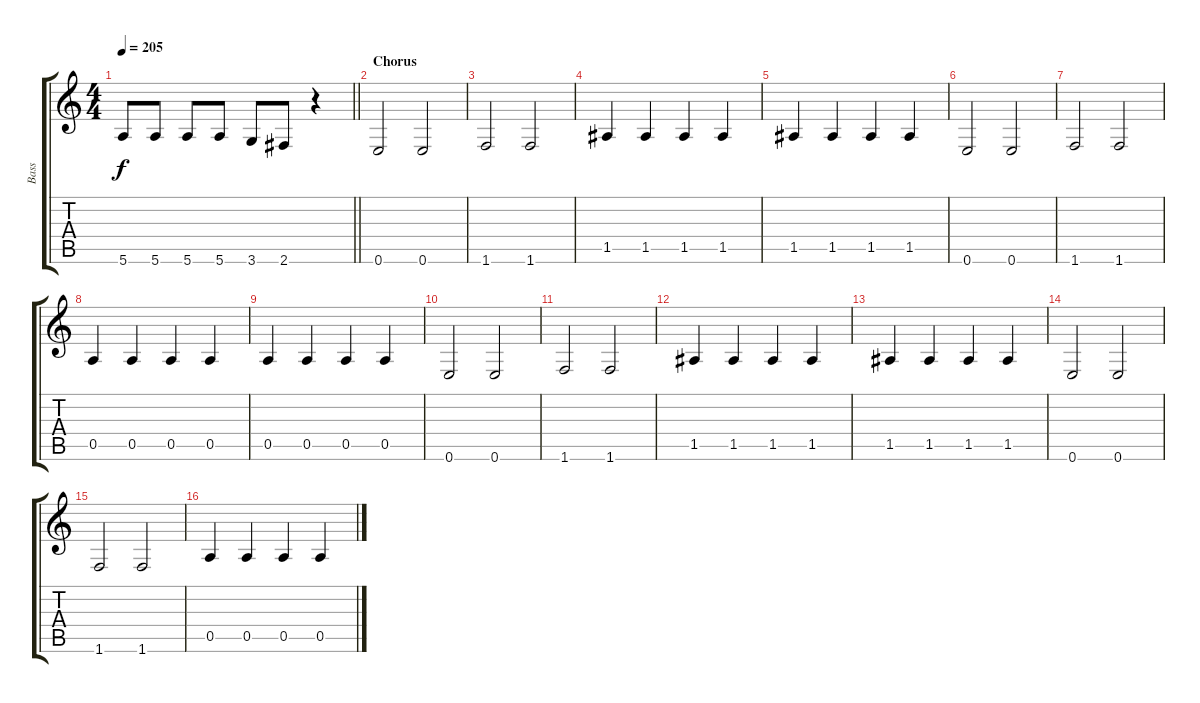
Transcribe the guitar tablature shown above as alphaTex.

\track ("Bass" "Bass") {instrument electricbassfinger}
\staff {score tabs}
\tuning (E4 B3 G3 D3 A2 E2) {hide}
\ts (4 4)
\tempo 205
\clef g2
\barLineRight lightlight
\ks c
5.6.8{dy f} 5.6.8 5.6.8 5.6.8 3.6.8 2.6.8 r.4 |
\section ("" "Chorus")
0.6.2 0.6.2 |
1.6.2 1.6.2 |
1.5.4 1.5.4 1.5.4 1.5.4 |
1.5.4 1.5.4 1.5.4 1.5.4 |
0.6.2 0.6.2 |
1.6.2 1.6.2 |
0.5.4 0.5.4 0.5.4 0.5.4 |
0.5.4 0.5.4 0.5.4 0.5.4 |
0.6.2 0.6.2 |
1.6.2 1.6.2 |
1.5.4 1.5.4 1.5.4 1.5.4 |
1.5.4 1.5.4 1.5.4 1.5.4 |
0.6.2 0.6.2 |
1.6.2 1.6.2 |
0.5.4 0.5.4 0.5.4 0.5.4
